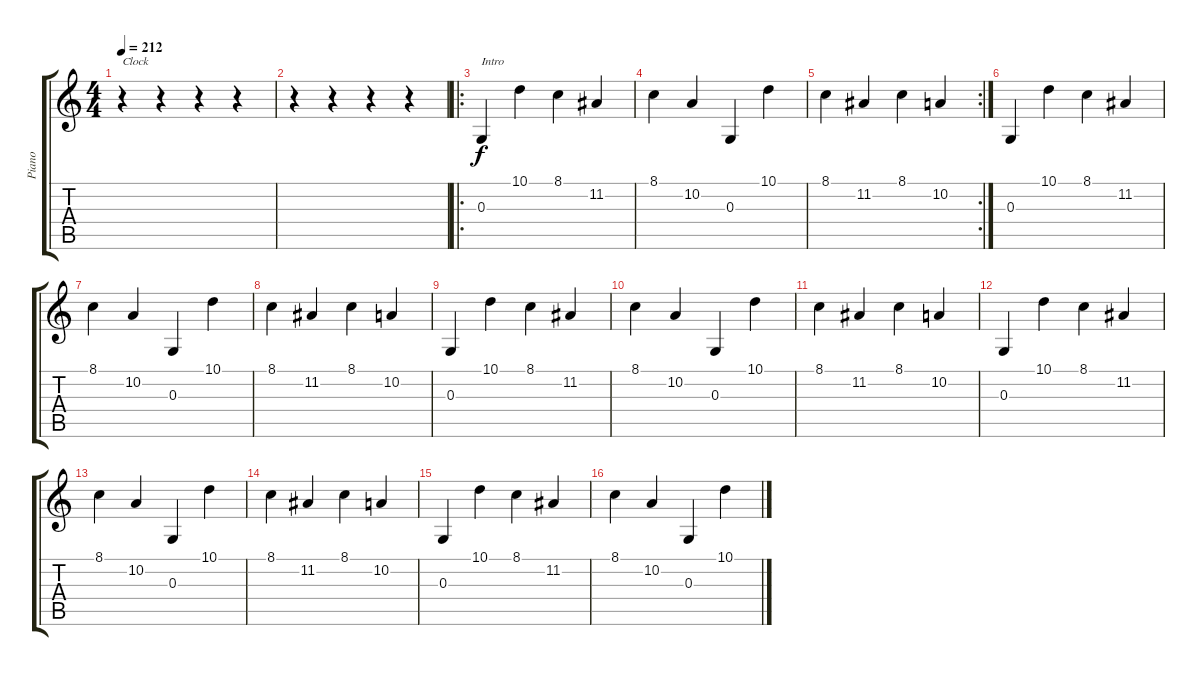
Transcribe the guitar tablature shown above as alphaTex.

\track ("Piano" "Piano") {instrument brightacousticpiano}
\staff {score tabs}
\tuning (E4 B3 G3 D3 A2 E2) {hide}
\ts (4 4)
\tempo 212
\clef g2
\ks c
r.4{txt "Clock" dy f instrument brightacousticpiano} r.4 r.4 r.4 |
r.4 r.4 r.4 r.4 |
\ro
0.3.4{txt "Intro"} 10.1.4 8.1.4 11.2.4 |
8.1.4 10.2.4 0.3.4 10.1.4 |
\rc 2
8.1.4 11.2.4 8.1.4 10.2.4 |
0.3.4 10.1.4 8.1.4 11.2.4 |
8.1.4 10.2.4 0.3.4 10.1.4 |
8.1.4 11.2.4 8.1.4 10.2.4 |
0.3.4 10.1.4 8.1.4 11.2.4 |
8.1.4 10.2.4 0.3.4 10.1.4 |
8.1.4 11.2.4 8.1.4 10.2.4 |
0.3.4 10.1.4 8.1.4 11.2.4 |
8.1.4 10.2.4 0.3.4 10.1.4 |
8.1.4 11.2.4 8.1.4 10.2.4 |
0.3.4 10.1.4 8.1.4 11.2.4 |
8.1.4 10.2.4 0.3.4 10.1.4
